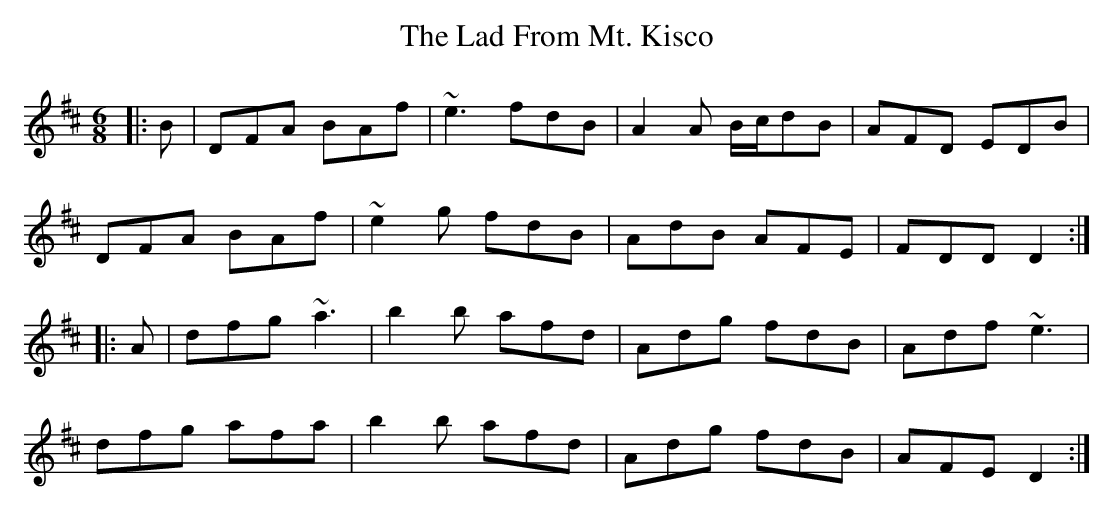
X:1
T: The Lad From Mt. Kisco
M: 6/8
L: 1/8
K: Dmaj
|:B|DFA BAf|~e3 fdB|A2A B/c/dB|AFD EDB|
DFA BAf|~e2g fdB|AdB AFE|FDD D2:|
|:A|dfg ~a3|b2b afd|Adg fdB|Adf ~e3|
dfg afa|b2b afd|Adg fdB |AFE D2:|
